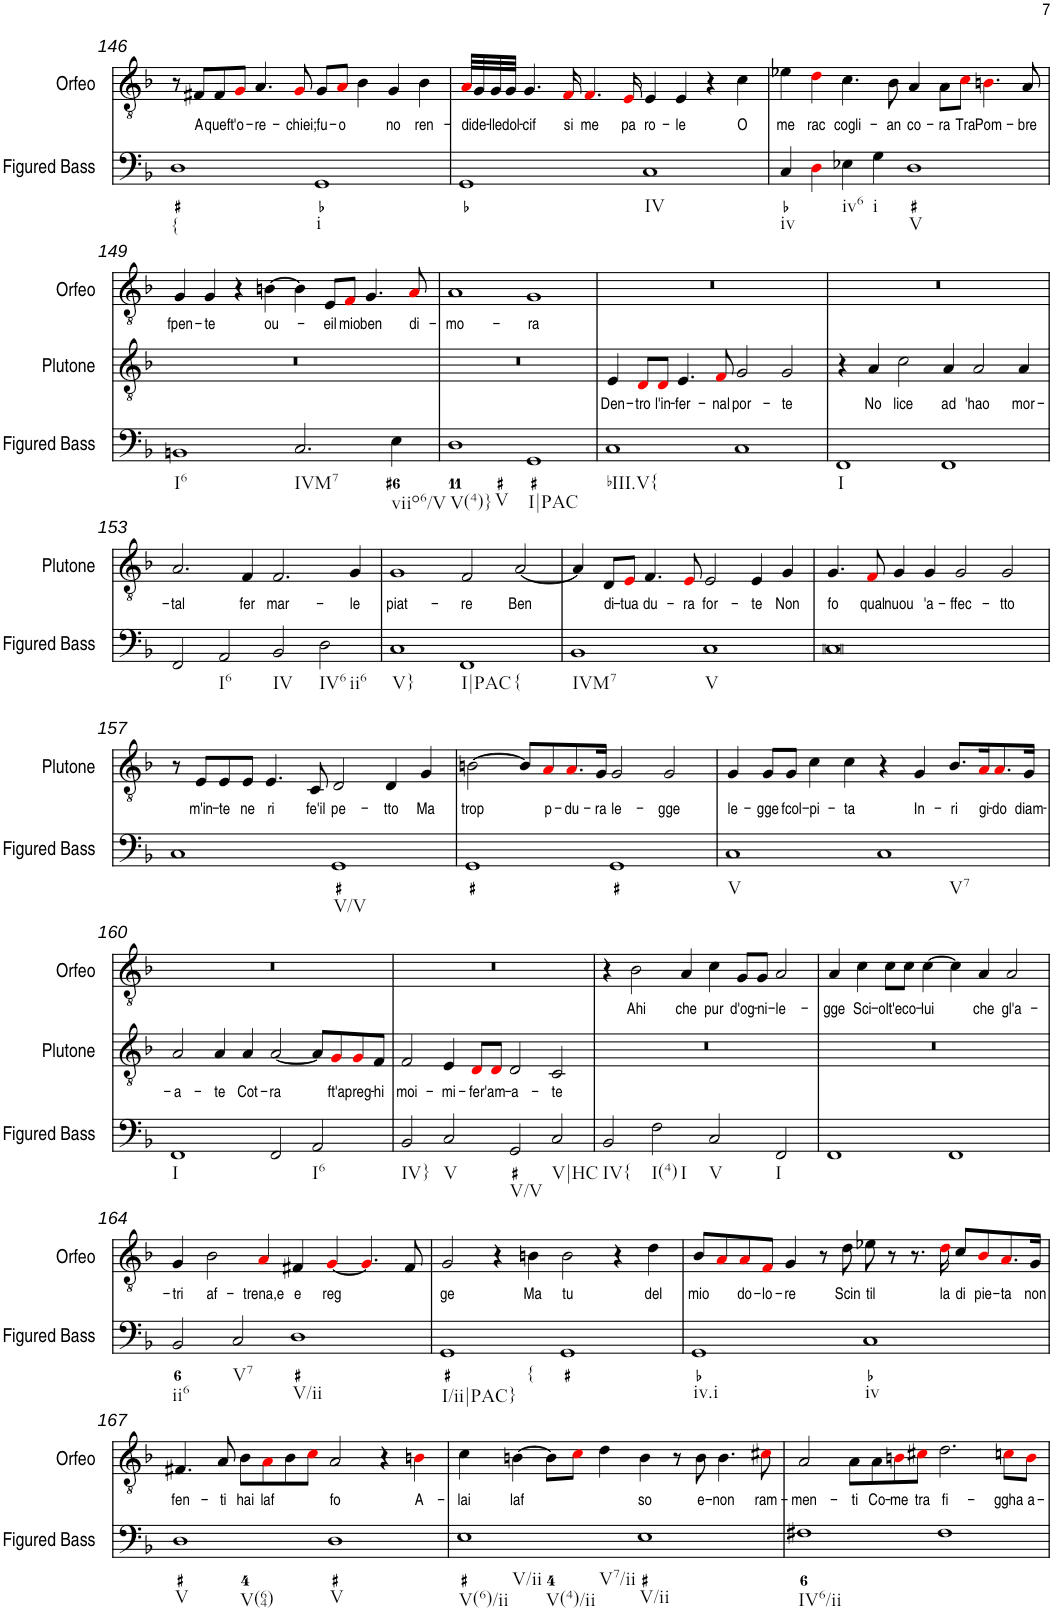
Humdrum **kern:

**kern	**kern	**text	**kern	**text
*part3	*part2	*part2	*part1	*part1
*staff3	*staff2	*staff2	*staff1	*staff1
*I"Figured Bass	*I"Plutone	*	*I"Orfeo	*
*I'Figured Bass	*I'Plutone	*	*I'Orfeo	*
!!LO:PB:g=z
*clefF4	*clefGv2	*	*clefGv2	*
*k[b-]	*k[b-]	*	*k[b-]	*
*M4/2	*M4/2	*	*M4/2	*
=146	=146	=146	=146	=146
!LO:TX:b:t={	!	!	!	!
1D	0r	.	8r	.
!	!	!	!	!LO:LY:b
.	.	.	8F#X/L	A
!	!	!	!	!LO:LY:b
.	.	.	8F#/	queft
!	!	!	!	!LO:LY:b
.	.	.	8Gi/J	'o-
!	!	!	!	!LO:LY:b
.	.	.	4.A/	-re-
!	!	!	!	!LO:LY:b
.	.	.	8Gi/	-chiei;
!LO:TX:b:t=i	!	!	!	!
!	!	!	!	!LO:LY:b
1GG	.	.	8G/L	fu-
!	!	!	!	!LO:LY:b
.	.	.	8Ai/J	-o
.	.	.	4B-\	.
!	!	!	!	!LO:LY:b
.	.	.	4G/	no
!	!	!	!	!LO:LY:b
.	.	.	4B-\	ren-
=147	=147	=147	=147	=147
!	!	!	!	!LO:LY:b
1GG	0r	.	32Ai/LLL	-di
!	!	!	!	!LO:LY:b
.	.	.	32G/	de-
!	!	!	!	!LO:LY:b
.	.	.	32G/	-lle
!	!	!	!	!LO:LY:b
.	.	.	32G/JJJ	dol-
!	!	!	!	!LO:LY:b
.	.	.	4.G/	-cif
!	!	!	!	!LO:LY:b
.	.	.	16Fi/	si
!	!	!	!	!LO:LY:b
.	.	.	4.Fi/	me
!	!	!	!	!LO:LY:b
.	.	.	16Ei/	pa
!LO:TX:b:t=IV	!	!	!	!
!	!	!	!	!LO:LY:b
1C	.	.	4E/	ro-
!	!	!	!	!LO:LY:b
.	.	.	4E/	-le
.	.	.	4r	.
!	!	!	!	!LO:LY:b
.	.	.	4c\	O
=148	=148	=148	=148	=148
!LO:TX:b:t=iv	!	!	!	!
!	!	!	!	!LO:LY:b
4C/	0r	.	4e-X\	me
!	!	!	!	!LO:LY:b
4Di\	.	.	4di\	rac
!LO:TX:b:t=iv6	!	!	!	!
!	!	!	!	!LO:LY:b
4E-X\	.	.	4.c\	cogli-
!LO:TX:b:t=i	!	!	!	!
4G\	.	.	.	.
!	!	!	!	!LO:LY:b
.	.	.	8B-\	-an
!LO:TX:b:t=V	!	!	!	!
!	!	!	!	!LO:LY:b
1D	.	.	4A/	co-
!	!	!	!	!LO:LY:b
.	.	.	8A\L	-ra
!	!	!	!	!LO:LY:b
.	.	.	8ci\J	Tra
!	!	!	!	!LO:LY:b
.	.	.	4.Bni\	Pom-
!	!	!	!	!LO:LY:b
.	.	.	8A/	-bre
!!LO:LB:g=z
=149	=149	=149	=149	=149
!LO:TX:b:t=I6	!	!	!	!
!	!	!	!	!LO:LY:b
1BBn	0r	.	4G/	fpen-
!	!	!	!	!LO:LY:b
.	.	.	4G/	-te
.	.	.	4r	.
!	!	!	!	!LO:LY:b
.	.	.	[4Bn\	ou-
!LO:TX:b:t=IVM7	!	!	!	!
2.C/	.	.	4B\]	.
!	!	!	!	!LO:LY:b
.	.	.	8E/L	-eil
!	!	!	!	!LO:LY:b
.	.	.	8Fi/J	mio
!	!	!	!	!LO:LY:b
.	.	.	4.G/	ben
!LO:TX:b:t=viio6/V	!	!	!	!
4E\	.	.	.	.
!	!	!	!	!LO:LY:b
.	.	.	8Ai/	di-
=150	=150	=150	=150	=150
!LO:TX:b:t=V(4)}	!	!	!	!
!LO:TX:b:t=V	!	!	!	!
!	!	!	!	!LO:LY:b
1D	0r	.	1A	-mo-
!LO:TX:b:t=I|PAC	!	!	!	!
!	!	!	!	!LO:LY:b
1GG	.	.	1G	-ra
=151	=151	=151	=151	=151
!LO:TX:b:t=bIII.V{	!	!	!	!
!	!	!LO:LY:b	!	!
1C	4E/	Den-	0r	.
!	!	!LO:LY:b	!	!
.	8Di/L	-tro	.	.
!	!	!LO:LY:b	!	!
.	8Di/J	l'in-	.	.
!	!	!LO:LY:b	!	!
.	4.E/	-fer-	.	.
!	!	!LO:LY:b	!	!
.	8Fi/	-nal	.	.
!	!	!LO:LY:b	!	!
1C	2G/	por-	.	.
!	!	!LO:LY:b	!	!
.	2G/	-te	.	.
=152	=152	=152	=152	=152
!LO:TX:b:t=I	!	!	!	!
1FF	4r	.	0r	.
!	!	!LO:LY:b	!	!
.	4A/	No	.	.
!	!	!LO:LY:b	!	!
.	2c\	lice	.	.
!	!	!LO:LY:b	!	!
1FF	4A/	ad	.	.
!	!	!LO:LY:b	!	!
.	2A/	'hao	.	.
!	!	!LO:LY:b	!	!
.	4A/	mor-	.	.
!!LO:LB:g=z
=153	=153	=153	=153	=153
!	!	!LO:LY:b	!	!
2FF/	2.A/	-tal	0r	.
!LO:TX:b:t=I6	!	!	!	!
2AA/	.	.	.	.
!	!	!LO:LY:b	!	!
.	4F/	fer	.	.
!LO:TX:b:t=IV	!	!	!	!
!	!	!LO:LY:b	!	!
2BB-/	2.F/	mar-	.	.
!LO:TX:b:t=IV6	!	!	!	!
!LO:TX:b:t=ii6	!	!	!	!
2D\	.	.	.	.
!	!	!LO:LY:b	!	!
.	4G/	-le	.	.
=154	=154	=154	=154	=154
!LO:TX:b:t=V}	!	!	!	!
!	!	!LO:LY:b	!	!
1C	1G	piat-	0r	.
!LO:TX:b:t=I|PAC	!	!	!	!
!LO:TX:b:t={	!	!	!	!
!	!	!LO:LY:b	!	!
1FF	2F/	-re	.	.
!	!	!LO:LY:b	!	!
.	[2A/	Ben	.	.
=155	=155	=155	=155	=155
!LO:TX:b:t=IVM7	!	!	!	!
1BB-	4A/]	.	0r	.
!	!	!LO:LY:b	!	!
.	8D/L	di-	.	.
!	!	!LO:LY:b	!	!
.	8Ei/J	-tua	.	.
!	!	!LO:LY:b	!	!
.	4.F/	du-	.	.
!	!	!LO:LY:b	!	!
.	8Ei/	-ra	.	.
!LO:TX:b:t=V	!	!	!	!
!	!	!LO:LY:b	!	!
1C	2E/	for-	.	.
!	!	!LO:LY:b	!	!
.	4E/	-te	.	.
!	!	!LO:LY:b	!	!
.	4G/	Non	.	.
=156	=156	=156	=156	=156
!	!	!LO:LY:b	!	!
0C	4.G/	fo	0r	.
!	!	!LO:LY:b	!	!
.	8Fi/	qual	.	.
!	!	!LO:LY:b	!	!
.	4G/	nuou	.	.
!	!	!LO:LY:b	!	!
.	4G/	'a-	.	.
!	!	!LO:LY:b	!	!
.	2G/	-ffec-	.	.
!	!	!LO:LY:b	!	!
.	2G/	-tto	.	.
!!LO:LB:g=z
=157	=157	=157	=157	=157
1C	8r	.	0r	.
!	!	!LO:LY:b	!	!
.	8E/L	m'in-	.	.
!	!	!LO:LY:b	!	!
.	8E/	-te	.	.
!	!	!LO:LY:b	!	!
.	8E/J	ne	.	.
!	!	!LO:LY:b	!	!
.	4.E/	ri	.	.
!	!	!LO:LY:b	!	!
.	8C/	fe'il	.	.
!LO:TX:b:t=V/V	!	!	!	!
!	!	!LO:LY:b	!	!
1GG	2D/	pe-	.	.
!	!	!LO:LY:b	!	!
.	4D/	-tto	.	.
!	!	!LO:LY:b	!	!
.	4G/	Ma	.	.
=158	=158	=158	=158	=158
!	!	!LO:LY:b	!	!
1GG	[2Bn\	trop	0r	.
.	8B/L]	.	.	.
!	!	!LO:LY:b	!	!
.	8Ai/	p-	.	.
!	!	!LO:LY:b	!	!
.	8.Ai/	-du-	.	.
!	!	!LO:LY:b	!	!
.	16G/Jk	ra	.	.
!	!	!LO:LY:b	!	!
1GG	2G/	le-	.	.
!	!	!LO:LY:b	!	!
.	2G/	-gge	.	.
=159	=159	=159	=159	=159
!LO:TX:b:t=V	!	!	!	!
!	!	!LO:LY:b	!	!
1C	4G/	le-	0r	.
!	!	!LO:LY:b	!	!
.	8G/L	-gge	.	.
!	!	!LO:LY:b	!	!
.	8G/J	fcol-	.	.
!	!	!LO:LY:b	!	!
.	4c\	-pi-	.	.
!	!	!LO:LY:b	!	!
.	4c\	-ta	.	.
!LO:TX:b:t=V7	!	!	!	!
1C	4r	.	.	.
!	!	!LO:LY:b	!	!
.	4G/	In-	.	.
!	!	!LO:LY:b	!	!
.	8.B-/L	-ri	.	.
!	!	!LO:LY:b	!	!
.	16Ai/K	gi-	.	.
!	!	!LO:LY:b	!	!
.	8.Ai/	-do	.	.
!	!	!LO:LY:b	!	!
.	16G/Jk	diam-	.	.
!!LO:LB:g=z
=160	=160	=160	=160	=160
!LO:TX:b:t=I	!	!	!	!
!	!	!LO:LY:b	!	!
1FF	2A/	-a-	0r	.
!	!	!LO:LY:b	!	!
.	4A/	-te	.	.
!	!	!LO:LY:b	!	!
.	4A/	Cot-	.	.
!	!	!LO:LY:b	!	!
2FF/	[2A/	-ra	.	.
!LO:TX:b:t=I6	!	!	!	!
2AA/	8A/L]	.	.	.
!	!	!LO:LY:b	!	!
.	8Gi/	ft'a	.	.
!	!	!LO:LY:b	!	!
.	8Gi/	preg-	.	.
!	!	!LO:LY:b	!	!
.	8F/J	-hi	.	.
=161	=161	=161	=161	=161
!LO:TX:b:t=IV}	!	!	!	!
!	!	!LO:LY:b	!	!
2BB-/	2F/	moi-	0r	.
!LO:TX:b:t=V	!	!	!	!
!	!	!LO:LY:b	!	!
2C/	4E/	-mi-	.	.
!	!	!LO:LY:b	!	!
.	8Di/L	-fer	.	.
!	!	!LO:LY:b	!	!
.	8Di/J	'am-	.	.
!LO:TX:b:t=V/V	!	!	!	!
!	!	!LO:LY:b	!	!
2GG/	2D/	-a-	.	.
!LO:TX:b:t=V|HC	!	!	!	!
!	!	!LO:LY:b	!	!
2C/	2C/	-te	.	.
=162	=162	=162	=162	=162
!LO:TX:b:t=IV{	!	!	!	!
2BB-/	0r	.	4r	.
!	!	!	!	!LO:LY:b
.	.	.	2B-\	Ahi
!LO:TX:b:t=I(4)	!	!	!	!
!LO:TX:b:t=I	!	!	!	!
2F\	.	.	.	.
!	!	!	!	!LO:LY:b
.	.	.	4A/	che
!LO:TX:b:t=V	!	!	!	!
!	!	!	!	!LO:LY:b
2C/	.	.	4c\	pur
!	!	!	!	!LO:LY:b
.	.	.	8G/L	d'og-
!	!	!	!	!LO:LY:b
.	.	.	8G/J	-ni-
!LO:TX:b:t=I	!	!	!	!
!	!	!	!	!LO:LY:b
2FF/	.	.	2A/	-le-
=163	=163	=163	=163	=163
!	!	!	!	!LO:LY:b
1FF	0r	.	4A/	-gge
!	!	!	!	!LO:LY:b
.	.	.	4c\	Sci-
!	!	!	!	!LO:LY:b
.	.	.	8c\L	-olt'e
!	!	!	!	!LO:LY:b
.	.	.	8c\J	co-
!	!	!	!	!LO:LY:b
.	.	.	[4c\	-lui
1FF	.	.	4c\]	.
!	!	!	!	!LO:LY:b
.	.	.	4A/	che
!	!	!	!	!LO:LY:b
.	.	.	2A/	gl'a-
!!LO:LB:g=z
=164	=164	=164	=164	=164
!LO:TX:b:t=ii6	!	!	!	!
!	!	!	!	!LO:LY:b
2BB-/	0r	.	4G/	-tri
!	!	!	!	!LO:LY:b
.	.	.	2B-\	af-
!LO:TX:b:t=V7	!	!	!	!
2C/	.	.	.	.
!	!	!	!	!LO:LY:b
.	.	.	4Ai/	-trena,e
!LO:TX:b:t=V/ii	!	!	!	!
!	!	!	!	!LO:LY:b
1D	.	.	4F#X/	e
!	!	!	!	!LO:LY:b
.	.	.	[4Gi/	reg
.	.	.	4.Gi/]	.
.	.	.	8F#/	.
=165	=165	=165	=165	=165
!LO:TX:b:t=I/ii|PAC}	!	!	!	!
!LO:TX:b:t={	!	!	!	!
!	!	!	!	!LO:LY:b
1GG	0r	.	2G/	ge
.	.	.	4r	.
!	!	!	!	!LO:LY:b
.	.	.	4Bn\	Ma
!	!	!	!	!LO:LY:b
1GG	.	.	2B\	tu
.	.	.	4r	.
!	!	!	!	!LO:LY:b
.	.	.	4d\	del
=166	=166	=166	=166	=166
!LO:TX:b:t=iv.i	!	!	!	!
!	!	!	!	!LO:LY:b
1GG	0r	.	8B-/L	mio
.	.	.	8Ai/	.
!	!	!	!	!LO:LY:b
.	.	.	8Ai/	do-
!	!	!	!	!LO:LY:b
.	.	.	8Fi/J	-lo-
!	!	!	!	!LO:LY:b
.	.	.	4G/	-re
.	.	.	8r	.
!	!	!	!	!LO:LY:b
.	.	.	8d\	Scin
!LO:TX:b:t=iv	!	!	!	!
!	!	!	!	!LO:LY:b
1C	.	.	8e-X\	til
.	.	.	8r	.
.	.	.	8.r	.
!	!	!	!	!LO:LY:b
.	.	.	16di\	la
!	!	!	!	!LO:LY:b
.	.	.	8c/L	di
!	!	!	!	!LO:LY:b
.	.	.	8B-i/	pie-
!	!	!	!	!LO:LY:b
.	.	.	8.Ai/	-ta
!	!	!	!	!LO:LY:b
.	.	.	16G/Jk	non
!!LO:LB:g=z
=167	=167	=167	=167	=167
!LO:TX:b:t=V	!	!	!	!
!LO:TX:b:t=V(64)	!	!	!	!
!	!	!	!	!LO:LY:b
1D	0r	.	4.F#X/	fen-
!	!	!	!	!LO:LY:b
.	.	.	8A/	-ti
!	!	!	!	!LO:LY:b
.	.	.	8B-\L	hai
!	!	!	!	!LO:LY:b
.	.	.	8Ai\	laf
.	.	.	8B-\	.
.	.	.	8ci\J	.
!LO:TX:b:t=V	!	!	!	!
!	!	!	!	!LO:LY:b
1D	.	.	2A/	fo
.	.	.	4r	.
!	!	!	!	!LO:LY:b
.	.	.	4Bni\	A-
=168	=168	=168	=168	=168
!LO:TX:b:t=V(6)/ii	!	!	!	!
!LO:TX:b:t=V/ii	!	!	!	!
!LO:TX:b:t=V(4)/ii	!	!	!	!
!LO:TX:b:t=V7/ii	!	!	!	!
!	!	!	!	!LO:LY:b
1E	0r	.	4c\	-lai
!	!	!	!	!LO:LY:b
.	.	.	[4Bn\	laf
.	.	.	8B\L]	.
.	.	.	8ci\J	.
.	.	.	4d\	.
!LO:TX:b:t=V/ii	!	!	!	!
!	!	!	!	!LO:LY:b
1E	.	.	4B\	so
.	.	.	8r	.
!	!	!	!	!LO:LY:b
.	.	.	8B\	e-
!	!	!	!	!LO:LY:b
.	.	.	4.B\	-non
!	!	!	!	!LO:LY:b
.	.	.	8c#Xi\	ram-
=169	=169	=169	=169	=169
!LO:TX:b:t=IV6/ii	!	!	!	!
!	!	!	!	!LO:LY:b
1F#X	0r	.	2A/	-men-
!	!	!	!	!LO:LY:b
.	.	.	8A\L	-ti
!	!	!	!	!LO:LY:b
.	.	.	8A\	Co-
!	!	!	!	!LO:LY:b
.	.	.	8Bni\	-me
!	!	!	!	!LO:LY:b
.	.	.	8c#Xi\J	tra
!	!	!	!	!LO:LY:b
1F#	.	.	2.d\	fi-
!	!	!	!	!LO:LY:b
.	.	.	8cni\L	-ggha
!	!	!	!	!LO:LY:b
.	.	.	8Bi\J	a-
=	=	=	=	=
*-	*-	*-	*-	*-
